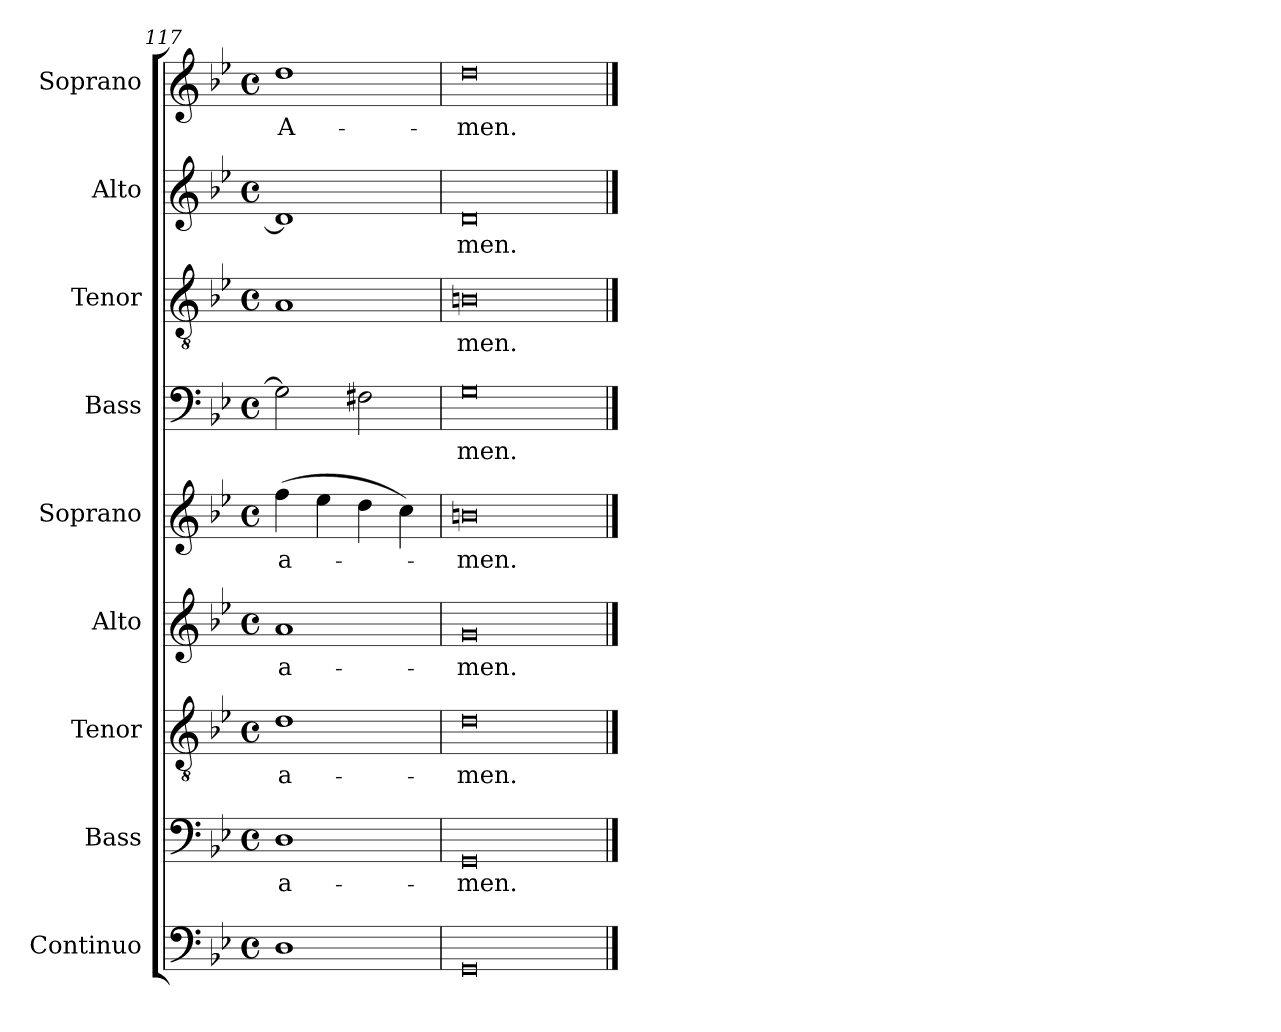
**kern	**kern	**text	**kern	**text	**kern	**text	**kern	**text	**kern	**text	**kern	**text	**kern	**text	**kern	**text
*part9	*part8	*part8	*part7	*part7	*part6	*part6	*part5	*part5	*part4	*part4	*part3	*part3	*part2	*part2	*part1	*part1
*staff9	*staff8	*staff8	*staff7	*staff7	*staff6	*staff6	*staff5	*staff5	*staff4	*staff4	*staff3	*staff3	*staff2	*staff2	*staff1	*staff1
*I"Continuo	*I"Bass	*	*I"Tenor	*	*I"Alto	*	*I"Soprano	*	*I"Bass	*	*I"Tenor	*	*I"Alto	*	*I"Soprano	*
*	*I'B.	*	*I'T.	*	*I'A.	*	*I'S.	*	*I'B.	*	*I'T.	*	*I'A.	*	*I'S.	*
*clefF4	*clefF4	*	*clefGv2	*	*clefG2	*	*clefG2	*	*clefF4	*	*clefGv2	*	*clefG2	*	*clefG2	*
*	*	*	*ITrd7c12	*	*	*	*	*	*	*	*ITrd7c12	*	*	*	*	*
*k[b-e-]	*k[b-e-]	*	*k[b-e-]	*	*k[b-e-]	*	*k[b-e-]	*	*k[b-e-]	*	*k[b-e-]	*	*k[b-e-]	*	*k[b-e-]	*
*B-:	*B-:	*	*B-:	*	*B-:	*	*B-:	*	*B-:	*	*B-:	*	*B-:	*	*B-:	*
*M4/4	*M4/4	*	*M4/4	*	*M4/4	*	*M4/4	*	*M4/4	*	*M4/4	*	*M4/4	*	*M4/4	*
*met(c)	*met(c)	*	*met(c)	*	*met(c)	*	*met(c)	*	*met(c)	*	*met(c)	*	*met(c)	*	*met(c)	*
=117	=117	=117	=117	=117	=117	=117	=117	=117	=117	=117	=117	=117	=117	=117	=117	=117
!	!	!LO:LY:b:color=#000000	!	!	!	!	!	!	!	!	!	!	!	!	!	!
!	!	!	!	!LO:LY:b:color=#000000	!	!	!	!	!	!	!	!	!	!	!	!
!	!	!	!	!	!	!LO:LY:b:color=#000000	!	!	!	!	!	!	!	!	!	!
!	!	!	!	!	!	!	!	!LO:LY:b:color=#000000	!	!	!	!	!	!	!	!
!	!	!	!	!	!	!	!	!	!	!	!	!	!	!	!	!LO:LY:b:color=#000000
1Di	1Di	a-	1Di	a-	1ai	a-	(4ffi\	a-	2Gi\]	.	1AAi	.	1di]	.	1ddi	A-
.	.	.	.	.	.	.	4ee-i\	.	.	.	.	.	.	.	.	.
.	.	.	.	.	.	.	4ddi\	.	2F#Xi\	.	.	.	.	.	.	.
.	.	.	.	.	.	.	4cci\)	.	.	.	.	.	.	.	.	.
=118	=118	=118	=118	=118	=118	=118	=118	=118	=118	=118	=118	=118	=118	=118	=118	=118
!	!	!LO:LY:b:color=#000000	!	!	!	!	!	!	!	!	!	!	!	!	!	!
!	!	!	!	!LO:LY:b:color=#000000	!	!	!	!	!	!	!	!	!	!	!	!
!	!	!	!	!	!	!LO:LY:b:color=#000000	!	!	!	!	!	!	!	!	!	!
!	!	!	!	!	!	!	!	!LO:LY:b:color=#000000	!	!	!	!	!	!	!	!
!	!	!	!	!	!	!	!	!	!	!LO:LY:b:color=#000000	!	!	!	!	!	!
!	!	!	!	!	!	!	!	!	!	!	!	!LO:LY:b:color=#000000	!	!	!	!
!	!	!	!	!	!	!	!	!	!	!	!	!	!	!LO:LY:b:color=#000000	!	!
!	!	!	!	!	!	!	!	!	!	!	!	!	!	!	!	!LO:LY:b:color=#000000
0GGi	0GGi	-men.	0Di	-men.	0gi	-men.	0bni	-men.	0Gi	-men.	0BBni	-men.	0di	-men.	0ddi	-men.
==	==	==	==	==	==	==	==	==	==	==	==	==	==	==	==	==
*-	*-	*-	*-	*-	*-	*-	*-	*-	*-	*-	*-	*-	*-	*-	*-	*-
